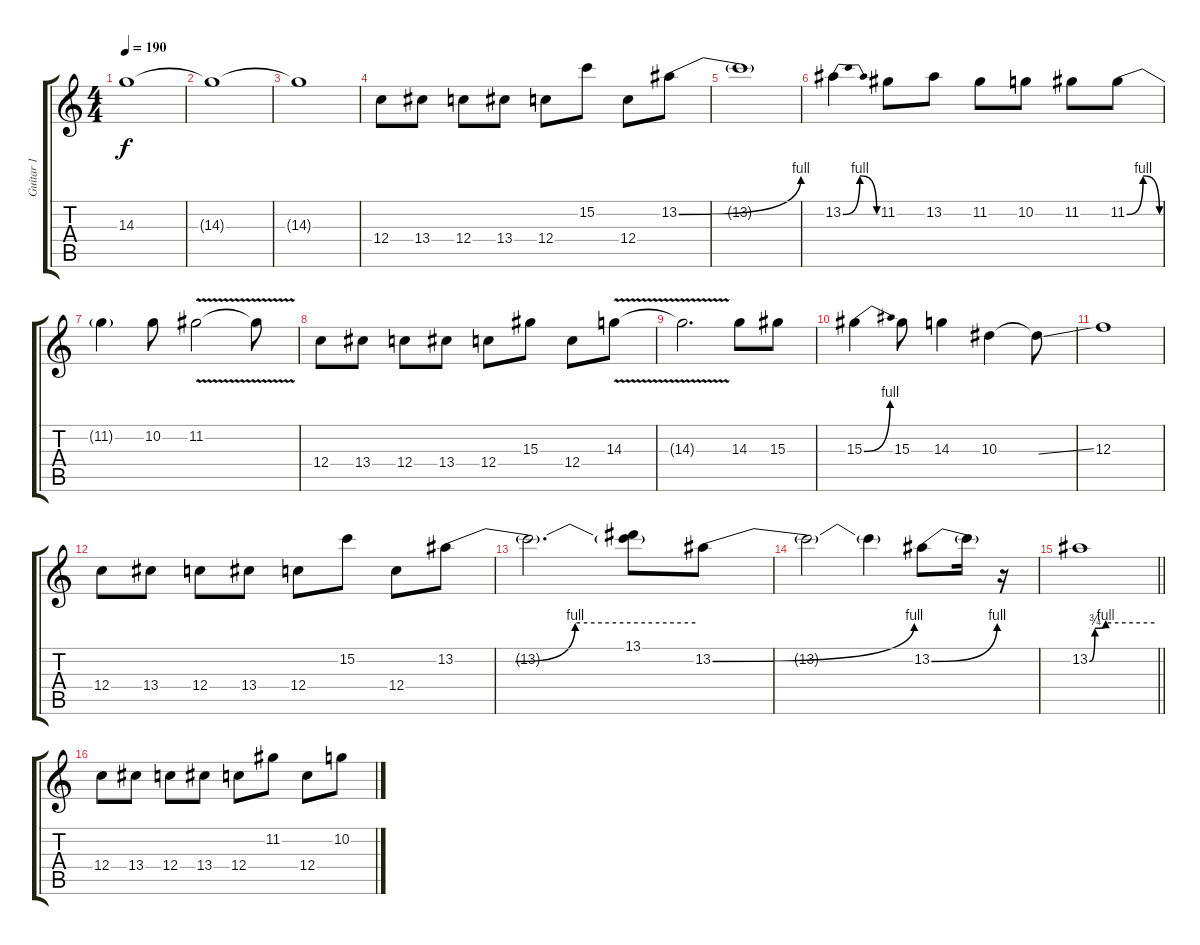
\track ("Guitar 1" "Guitar 1") {instrument distortionguitar}
\staff {score tabs}
\tuning (D4 A3 F3 C3 G2 C2) {hide}
\ts (4 4)
\tempo 190
\clef g2
\ks c
14.3{t}.1{dy f} |
14.3{t}.1 |
14.3{t}.1 |
12.4.8{volume 13} 13.4.8 12.4.8 13.4.8 12.4.8 15.2.8 12.4.8 13.2{be (bend 0 0 60 4)}.8 |
13.2{t}.1 |
13.2{be (bendrelease 0 0 15 4 45 4 60 0)}.4 11.2.8 13.2.8 11.2.8 10.2.8 11.2.8 11.2{be (bendrelease 0 0 15 4 45 4 60 0)}.8 |
11.2{t}.4 10.2.8 11.2{v}.2 11.2{v t}.8 |
12.4.8 13.4.8 12.4.8 13.4.8 12.4.8 15.3.8 12.4.8 14.3{v}.8 |
14.3{t}.2{d} 14.3.8 15.3.8 |
15.3{be (bend 0 0 60 4)}.4 15.3.8 14.3.4 10.3.4 10.3{ss t}.8 |
12.3.1 |
12.4.8{volume 13} 13.4.8 12.4.8 13.4.8 12.4.8 15.2.8 12.4.8 13.2{be (custom 0 0 15 0 30 4 60 4)}.8 |
13.2{t}.2{d} (13.1 13.2{t}).8 13.2{be (bend 0 0 60 4)}.8 |
13.2{t}.2 13.2{t}.4 13.2{be (bend 0 0 60 4)}.8 13.2{t}.16 r.16 |
\barLineRight lightlight
13.2{be (custom 0 0 5 3 15 4 60 4)}.1 |
12.4.8{volume 12 instrument distortionguitar} 13.4.8 12.4.8 13.4.8 12.4.8 11.2.8 12.4.8 10.2.8
